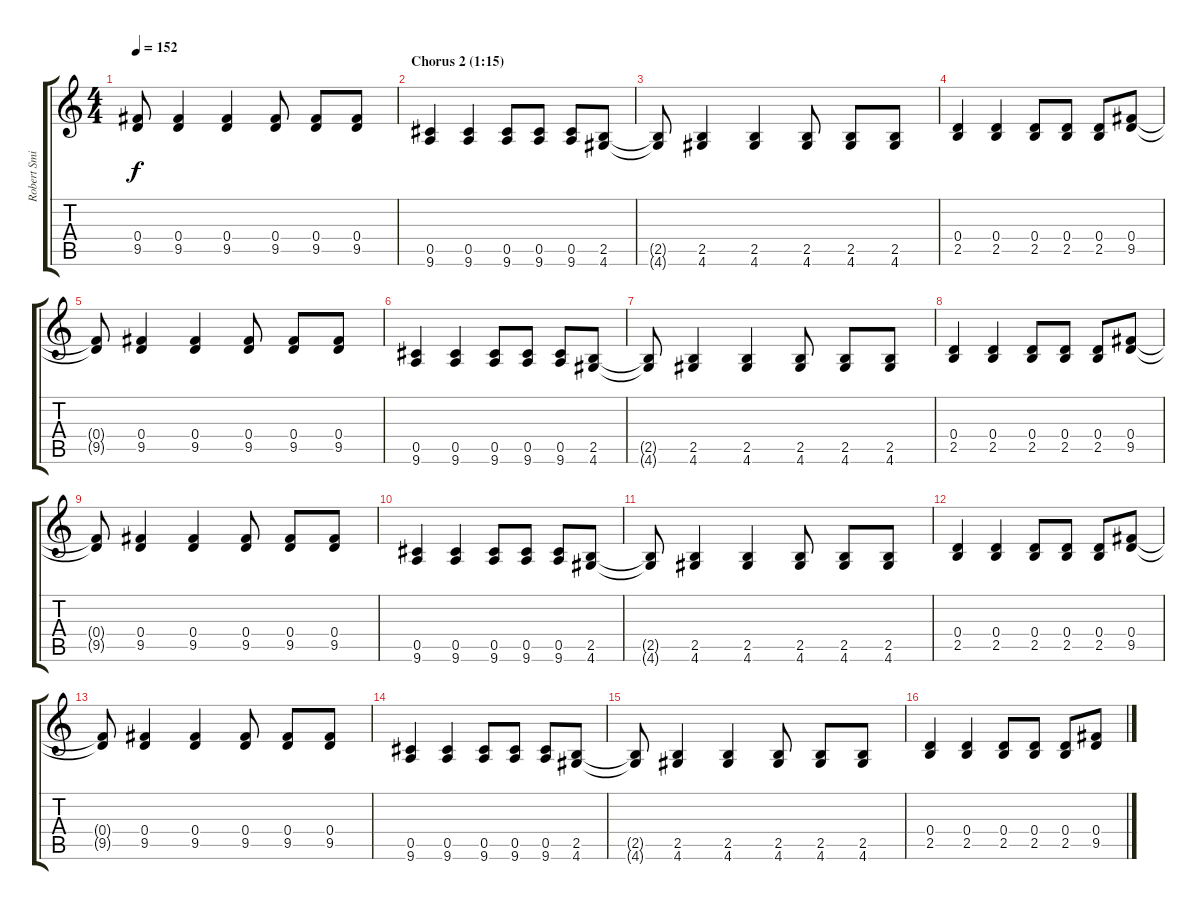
\track ("Robert Smith (electric rhythm guitar)" "Robert Smi") {instrument electricguitarclean}
\staff {score tabs}
\tuning (E4 B3 G3 D3 A2 E2) {hide}
\ts (4 4)
\tempo 152
\clef g2
\ks c
(0.4{t} 9.5{t}).8{dy f} (0.4 9.5).4 (0.4 9.5).4 (0.4 9.5).8 (0.4 9.5).8 (0.4 9.5).8 |
\section ("" "Chorus 2 (1:15)")
(0.5 9.6).4 (0.5 9.6).4 (0.5 9.6).8 (0.5 9.6).8 (0.5 9.6).8 (2.5 4.6).8 |
(2.5{t} 4.6{t}).8 (2.5 4.6).4 (2.5 4.6).4 (2.5 4.6).8 (2.5 4.6).8 (2.5 4.6).8 |
(0.4 2.5).4 (0.4 2.5).4 (0.4 2.5).8 (0.4 2.5).8 (0.4 2.5).8 (0.4 9.5).8 |
(0.4{t} 9.5{t}).8 (0.4 9.5).4 (0.4 9.5).4 (0.4 9.5).8 (0.4 9.5).8 (0.4 9.5).8 |
(0.5 9.6).4 (0.5 9.6).4 (0.5 9.6).8 (0.5 9.6).8 (0.5 9.6).8 (2.5 4.6).8 |
(2.5{t} 4.6{t}).8 (2.5 4.6).4 (2.5 4.6).4 (2.5 4.6).8 (2.5 4.6).8 (2.5 4.6).8 |
(0.4 2.5).4 (0.4 2.5).4 (0.4 2.5).8 (0.4 2.5).8 (0.4 2.5).8 (0.4 9.5).8 |
(0.4{t} 9.5{t}).8 (0.4 9.5).4 (0.4 9.5).4 (0.4 9.5).8 (0.4 9.5).8 (0.4 9.5).8 |
(0.5 9.6).4 (0.5 9.6).4 (0.5 9.6).8 (0.5 9.6).8 (0.5 9.6).8 (2.5 4.6).8 |
(2.5{t} 4.6{t}).8 (2.5 4.6).4 (2.5 4.6).4 (2.5 4.6).8 (2.5 4.6).8 (2.5 4.6).8 |
(0.4 2.5).4 (0.4 2.5).4 (0.4 2.5).8 (0.4 2.5).8 (0.4 2.5).8 (0.4 9.5).8 |
(0.4{t} 9.5{t}).8 (0.4 9.5).4 (0.4 9.5).4 (0.4 9.5).8 (0.4 9.5).8 (0.4 9.5).8 |
(0.5 9.6).4 (0.5 9.6).4 (0.5 9.6).8 (0.5 9.6).8 (0.5 9.6).8 (2.5 4.6).8 |
(2.5{t} 4.6{t}).8 (2.5 4.6).4 (2.5 4.6).4 (2.5 4.6).8 (2.5 4.6).8 (2.5 4.6).8 |
(0.4 2.5).4 (0.4 2.5).4 (0.4 2.5).8 (0.4 2.5).8 (0.4 2.5).8 (0.4 9.5).8
